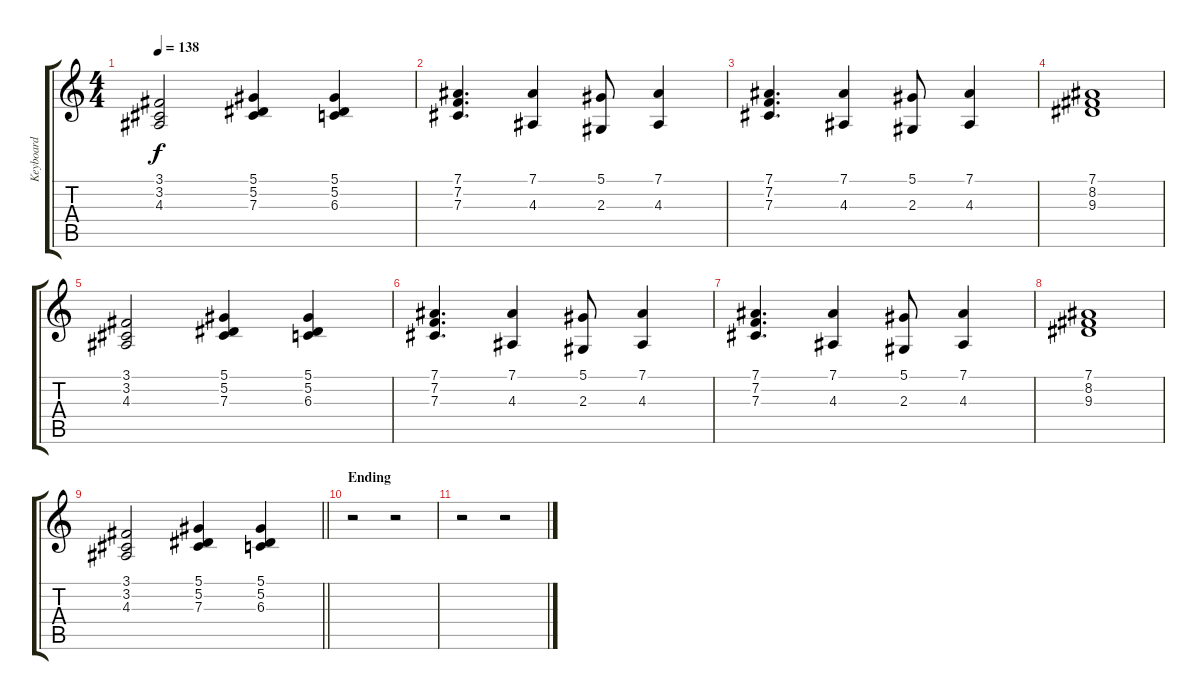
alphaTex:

\track ("Keyboard" "Keyboard") {instrument stringensemble1}
\staff {score tabs}
\tuning (Eb4 Bb3 Gb3 Db3 Ab2 Eb2) {hide}
\ts (4 4)
\tempo 138
\clef g2
\ks c
(3.1 3.2 4.3).2{dy f} (5.1 5.2 7.3).4 (5.1 5.2 6.3).4 |
(7.1 7.2 7.3).4{d} (7.1 4.3).4 (5.1 2.3).8 (7.1 4.3).4 |
(7.1 7.2 7.3).4{d} (7.1 4.3).4 (5.1 2.3).8 (7.1 4.3).4 |
(7.1 8.2 9.3).1 |
(3.1 3.2 4.3).2 (5.1 5.2 7.3).4 (5.1 5.2 6.3).4 |
(7.1 7.2 7.3).4{d} (7.1 4.3).4 (5.1 2.3).8 (7.1 4.3).4 |
(7.1 7.2 7.3).4{d} (7.1 4.3).4 (5.1 2.3).8 (7.1 4.3).4 |
(7.1 8.2 9.3).1 |
\barLineRight lightlight
(3.1 3.2 4.3).2 (5.1 5.2 7.3).4 (5.1 5.2 6.3).4 |
\section ("" "Ending")
r.2 r.2 |
r.2 r.2
